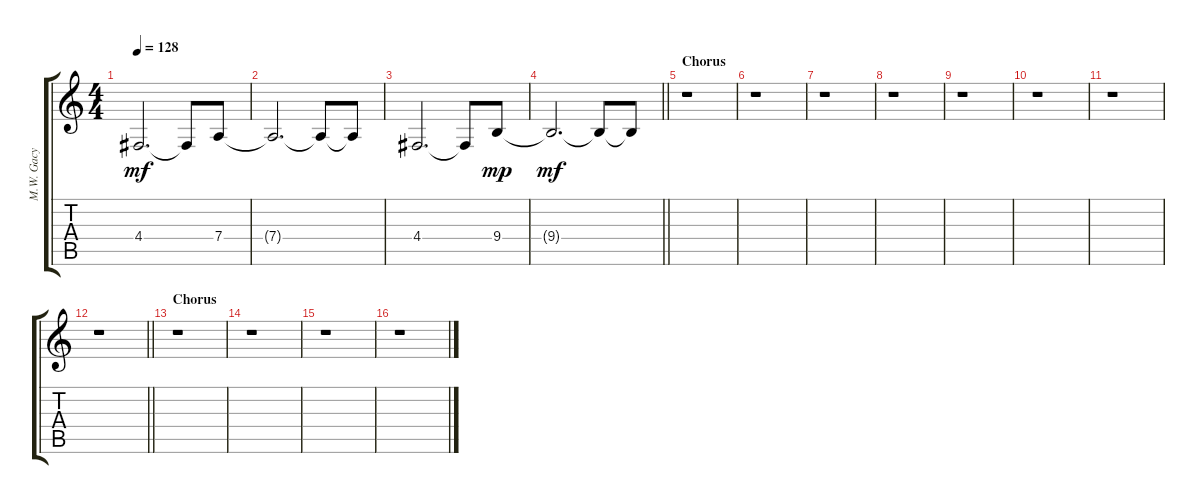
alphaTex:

\track ("M.W. Gacy" "M.W. Gacy") {instrument pad3polysynth}
\staff {score tabs}
\tuning (E4 B3 G3 D3 A2 D2) {hide}
\ts (4 4)
\tempo 128
\clef g2
\ks c
4.4.2{d dy mf} 4.4{t}.8 7.4.8 |
7.4{t}.2{d} 7.4{t}.8 7.4{t}.8 |
4.4.2{d} 4.4{t}.8 9.4.8{dy mp} |
\barLineRight lightlight
9.4{t}.2{d dy mf} 9.4{t}.8 9.4{t}.8 |
\section ("" "Chorus")
r.1 |
r.1 |
r.1 |
r.1 |
r.1 |
r.1 |
r.1 |
\barLineRight lightlight
r.1 |
\section ("" "Chorus")
r.1 |
r.1 |
r.1 |
r.1
